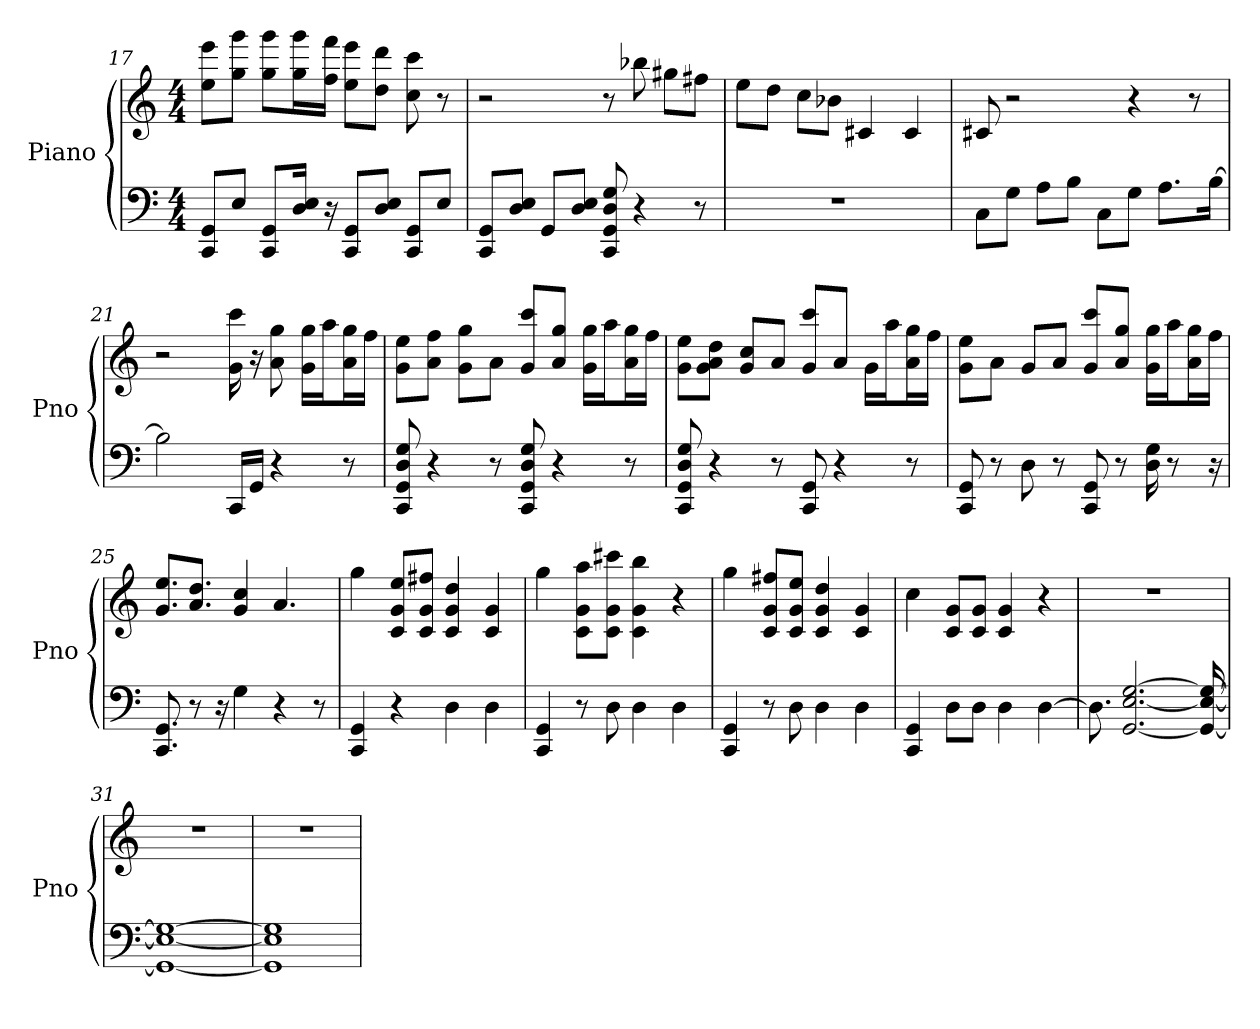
**kern	**kern
*part1	*part1
*staff2	*staff1
*I"Piano	*
*I'Pno	*
*clefF4	*clefG2
*k[]	*k[]
*C:	*C:
*M4/4	*M4/4
=17	=17
8CC/ 8GG/L	8eee\ 8ee\L
8E/J	8ggg\ 8gg\J
8GG/ 8CC/L	8ggg\ 8gg\L
16D/ 16E/Jk	16ggg\ 16gg\L
16r	16fff\ 16ff\JJ
8GG/ 8CC/L	8eee\ 8ee\L
8E/ 8D/J	8dd\ 8ddd\J
8CC/ 8GG/L	8ccc 8cc
8E/J	8r
=18	=18
8CC/ 8GG/L	2r
8E/ 8D/J	.
8GG/L	.
8D/ 8E/J	.
8GG 8G 8CC 8D	8r
4r	8bb-
.	8gg#\L
8r	8ff#\J
=19	=19
1r	8ee\L
.	8dd\J
.	8cc\L
.	8b-\J
.	4c#
.	4c#
=20	=20
8C\L	8c#
8G\J	2r
8A\L	.
8B\J	.
8C\L	.
8G\J	4r
8.A\L	.
.	8r
[16B\Jk	.
=21	=21
2B]	2r
16CC/LL	16g 16ccc
16GG/JJ	16r
4r	8a 8gg
.	16g\ 16gg\LL
.	16aa\J
8r	16a\ 16gg\L
.	16ff\JJ
=22	=22
8GG 8G 8D 8CC	8ee\ 8g\L
4r	8ff\ 8a\J
.	8gg\ 8g\L
8r	8a\J
8G 8GG 8D 8CC	8g/ 8ccc/L
4r	8gg/ 8a/J
.	16g\ 16gg\LL
.	16aa\J
8r	16a\ 16gg\L
.	16ff\JJ
=23	=23
8CC 8GG 8D 8G	8ee\ 8g\L
4r	8g\ 8dd\ 8a\J
.	8g/ 8cc/L
8r	8a/J
8CC 8GG	8g/ 8ccc/L
4r	8a/J
.	16g\LL
.	16aa\J
8r	16gg\ 16a\L
.	16ff\JJ
=24	=24
8CC 8GG	8ee\ 8g\L
8r	8a\J
8D	8g/L
8r	8a/J
8CC 8GG	8g/ 8ccc/L
8r	8gg/ 8a/J
16D 16G	16gg\ 16g\LL
8r	16aa\J
.	16gg\ 16a\L
16r	16ff\JJ
=25	=25
8.CC 8.GG	8.g/ 8.ee/L
8r	8.dd/ 8.a/J
16r	.
4G	4g 4cc
4r	4.a
8r	.
=26	=26
4CC 4GG	4gg
4r	8c/ 8ee/ 8g/L
.	8ff#/ 8g/ 8c/J
4D	4dd 4c 4g
4D	4c 4g
=27	=27
4CC 4GG	4gg
8r	8c\ 8g\ 8aa\L
8D	8c\ 8g\ 8ccc#\J
4D	4c 4g 4bb
4D	4r
=28	=28
4GG 4CC	4gg
8r	8c/ 8g/ 8ff#/L
8D	8c/ 8g/ 8ee/J
4D	4g 4c 4dd
4D	4c 4g
=29	=29
4GG 4CC	4cc
8D\L	8g/ 8c/L
8D\J	8c/ 8g/J
4D	4g 4c
[4D	4r
=30	=30
8.D]	1r
[2.G [2.GG [2.E	.
16G_ 16GG_ 16E_	.
=31	=31
1G_ 1GG_ 1E_	1r
=32	=32
1G] 1GG] 1E]	1r
=	=
*-	*-
